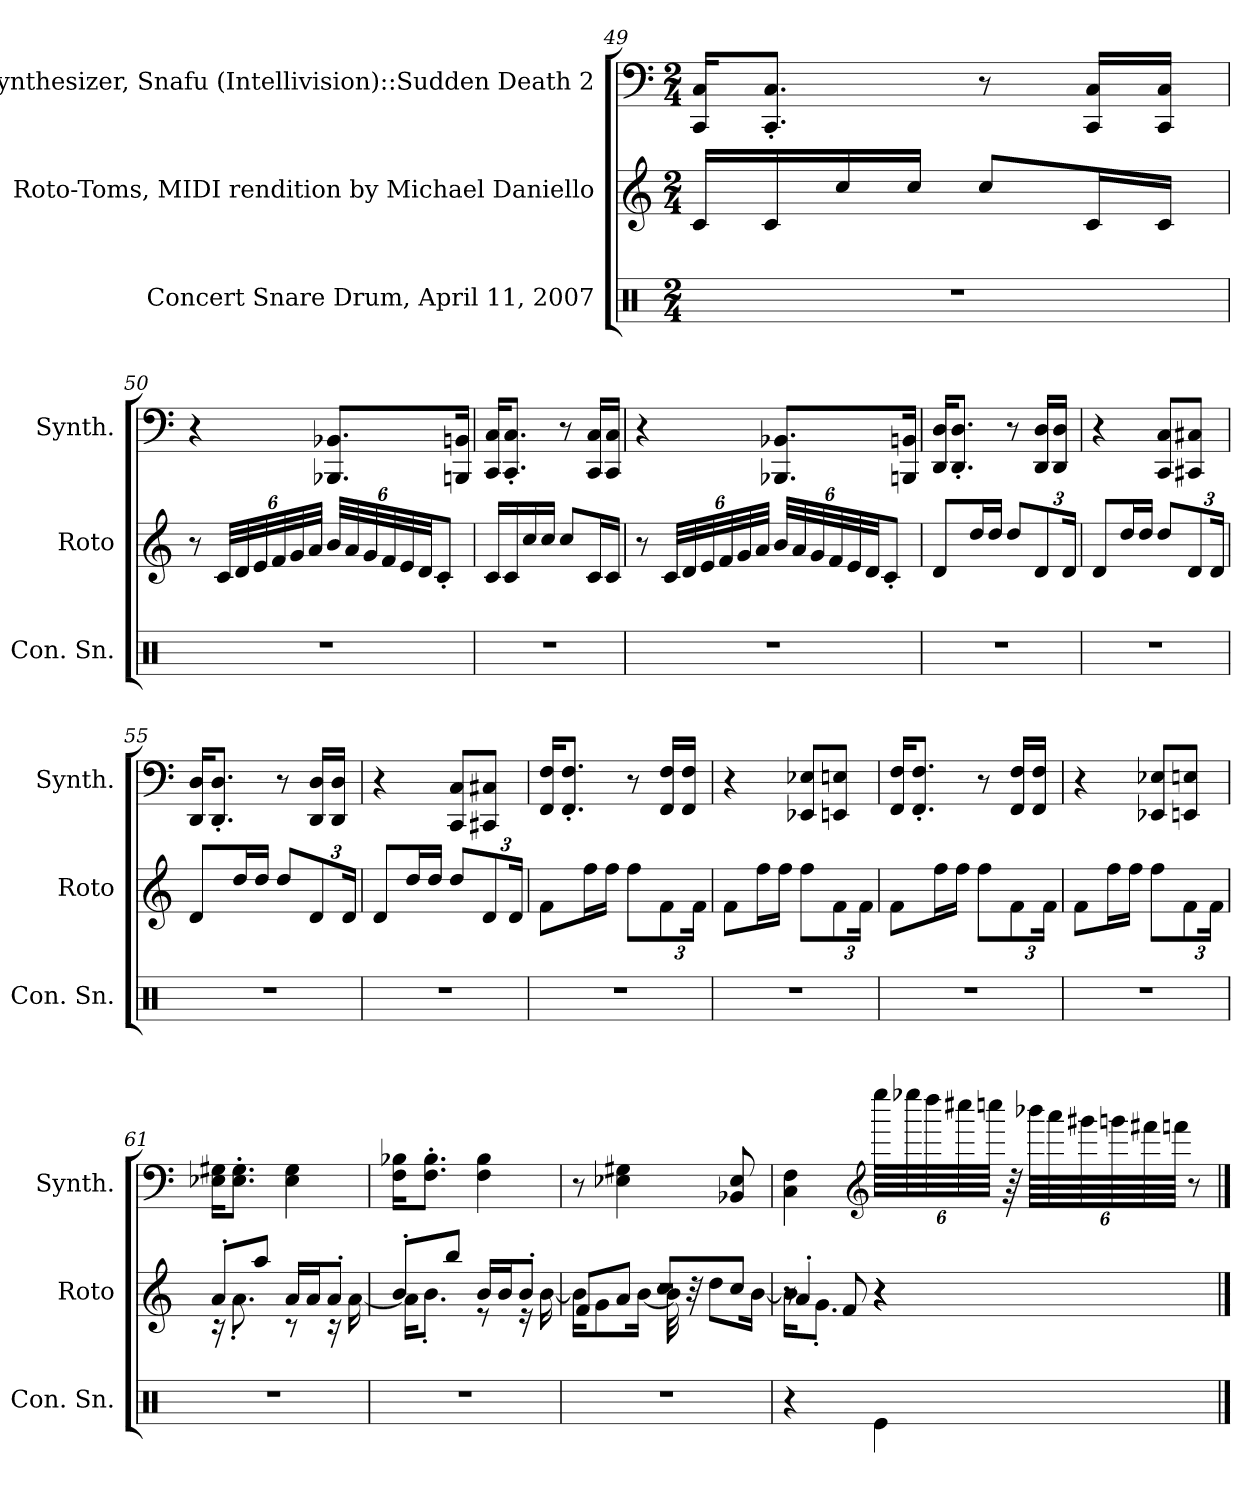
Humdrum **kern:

**kern	**kern	**kern
*part3	*part2	*part1
*staff3	*staff2	*staff1
*I"Concert Snare Drum, April 11, 2007	*I"Roto-Toms, MIDI rendition by Michael Daniello	*I"Square Synthesizer, Snafu (Intellivision)::Sudden Death 2
*I'Con. Sn.	*I'Roto	*I'Synth.
*clefX	*clefG2	*clefF4
*k[]	*k[]	*k[]
*M2/4	*M2/4	*M2/4
=49	=49	=49
2r	16c/LL	16CC/ 16C/KL
.	16c/	8.CC/' 8.C/'J
.	16cc/	.
.	16cc/JJ	.
.	8cc/L	8r
.	16c/L	16CC/ 16C/LL
.	16c/JJ	16CC/ 16C/JJ
!!LO:LB:g=z
=50	=50	=50
2r	8r	4r
*	*Xbrackettup	*
.	48c/LLL	.
.	48d/	.
.	48e/	.
.	48f/	.
.	48g/	.
.	48a/JJJ	.
.	48b/LLL	8.BBB-X/ 8.BB-X/L
.	48a/	.
.	48g/	.
.	48f/	.
.	48e/	.
.	48d/JJ	.
.	8c'/J	.
.	.	16BBBn/ 16BBn/Jk
=51	=51	=51
2r	16c/LL	16CC/ 16C/KL
.	16c/	8.CC/' 8.C/'J
.	16cc/	.
.	16cc/JJ	.
.	8cc/L	8r
.	16c/L	16CC/ 16C/LL
.	16c/JJ	16CC/ 16C/JJ
=52	=52	=52
2r	8r	4r
.	48c/LLL	.
.	48d/	.
.	48e/	.
.	48f/	.
.	48g/	.
.	48a/JJJ	.
.	48b/LLL	8.BBB-X/ 8.BB-X/L
.	48a/	.
.	48g/	.
.	48f/	.
.	48e/	.
.	48d/JJ	.
.	8c'/J	.
.	.	16BBBn/ 16BBn/Jk
=53	=53	=53
2r	8d/L	16DD/ 16D/KL
.	.	8.DD/' 8.D/'J
.	16dd/L	.
.	16dd/JJ	.
.	8dd/L	8r
.	12d/	16DD/ 16D/LL
.	.	16DD/ 16D/JJ
.	24d/Jk	.
!!LO:LB:g=z
=54	=54	=54
2r	8d/L	4r
.	16dd/L	.
.	16dd/JJ	.
.	8dd/L	8CC/ 8C/L
.	12d/	8CC#X/ 8C#X/J
.	24d/Jk	.
=55	=55	=55
2r	8d/L	16DD/ 16D/KL
.	.	8.DD/' 8.D/'J
.	16dd/L	.
.	16dd/JJ	.
.	8dd/L	8r
.	12d/	16DD/ 16D/LL
.	.	16DD/ 16D/JJ
.	24d/Jk	.
=56	=56	=56
2r	8d/L	4r
.	16dd/L	.
.	16dd/JJ	.
.	8dd/L	8CC/ 8C/L
.	12d/	8CC#X/ 8C#X/J
.	24d/Jk	.
=57	=57	=57
2r	8f\L	16FF/ 16F/KL
.	.	8.FF/' 8.F/'J
.	16ff\L	.
.	16ff\JJ	.
.	8ff\L	8r
.	12f\	16FF/ 16F/LL
.	.	16FF/ 16F/JJ
.	24f\Jk	.
=58	=58	=58
2r	8f\L	4r
.	16ff\L	.
.	16ff\JJ	.
.	8ff\L	8EE-X/ 8E-X/L
.	12f\	8EEn/ 8En/J
.	24f\Jk	.
=59	=59	=59
2r	8f\L	16FF/ 16F/KL
.	.	8.FF/' 8.F/'J
.	16ff\L	.
.	16ff\JJ	.
.	8ff\L	8r
.	12f\	16FF/ 16F/LL
.	.	16FF/ 16F/JJ
.	24f\Jk	.
!!LO:PB:g=z
=60	=60	=60
2r	8f\L	4r
.	16ff\L	.
.	16ff\JJ	.
.	8ff\L	8EE-X/ 8E-X/L
.	12f\	8EEn/ 8En/J
.	24f\Jk	.
=61	=61	=61
*	*^	*
2r	8a'/L	16r	16E-X\ 16G#X\KL
.	.	8.a'\	8.E-\' 8.G#\'J
.	8aa/J	.	.
.	16a/LL	8r	4E-\ 4G#\
.	16a/J	.	.
.	8a'/J	16r	.
.	.	[16a\	.
=62	=62	=62	=62
2r	8b'/L	16a\KL]	16F\ 16B-X\KL
.	.	8.b'\J	8.F\' 8.B-\'J
.	8bb/J	.	.
.	16b/LL	8r	4F\ 4B-\
.	16b/J	.	.
.	8b'/J	16r	.
.	.	[16b\	.
=63	=63	=63	=63
*	*	*^	*
2r	2r	16b\KL]	8f/L	8r
.	.	8g\	.	.
.	.	.	8a/J	4E-X\ 4G#X\
.	.	[16b\Jk	.	.
.	.	32b\]	8cc/L	.
.	.	32r	.	.
.	.	8dd\L	.	.
.	.	.	8cc/J	8BB-X/ 8E-/
.	.	[16b\Jk	.	.
!!LO:LB:g=z
=64	=64	=64	=64	=64
4r	8r	16b\KL]	4a'/	4C\ 4F\
.	.	8.g'\J	.	.
.	8f/	.	.	.
*	*	*	*	*clefG2
*	*	*	*	*Xbrackettup
4Re\	4r	4r	4r	96eeee\LLLL
.	.	.	.	96eeee-X\
.	.	.	.	96dddd\
*	*	*	*	*brackettup
.	.	.	.	96cccc#X\
.	.	.	.	96ccccn\JJJJ
.	.	.	.	96r
*	*	*	*	*Xbrackettup
.	.	.	.	96bbb-X\LLLL
.	.	.	.	96aaa\
.	.	.	.	96ggg#X\
.	.	.	.	96gggn\
.	.	.	.	96fff#X\
.	.	.	.	96fffn\JJJJ
.	.	.	.	8r
*	*v	*v	*v	*
==	==	==
*-	*-	*-
